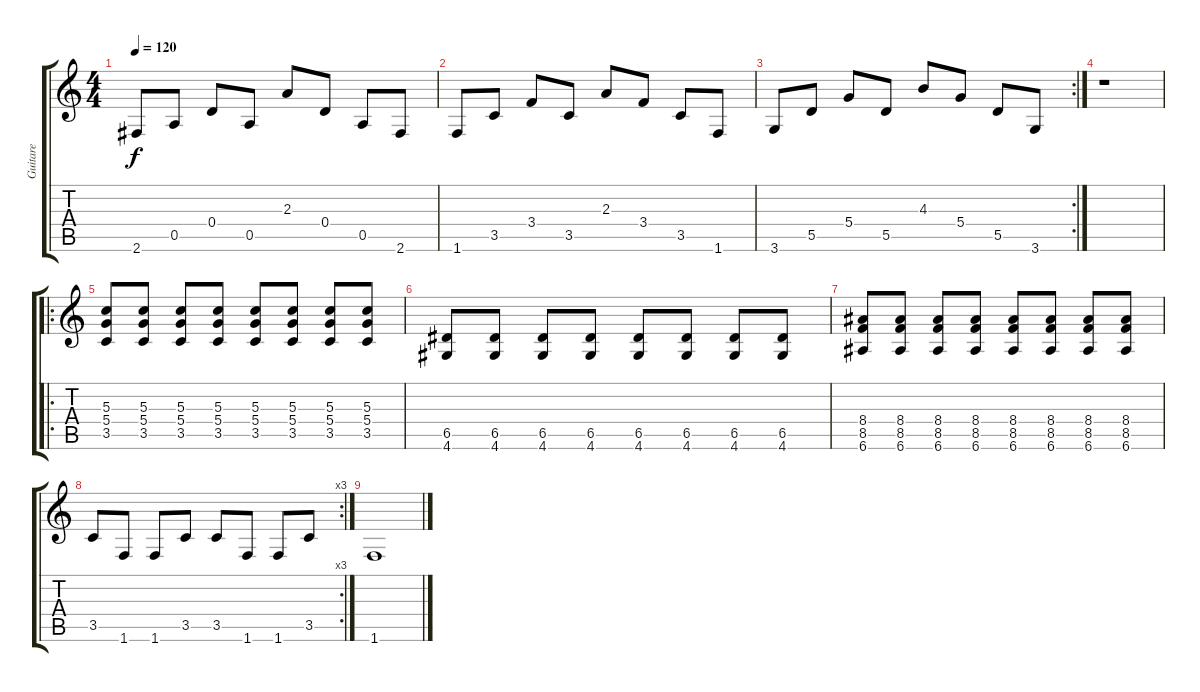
\track ("Guitare" "Guitare") {instrument acousticguitarsteel}
\staff {score tabs}
\tuning (E4 B3 G3 D3 A2 E2) {hide}
\ts (4 4)
\tempo 120
\clef g2
\ks c
2.6.8{dy f} 0.5.8 0.4.8 0.5.8 2.3.8 0.4.8 0.5.8 2.6.8 |
1.6.8 3.5.8 3.4.8 3.5.8 2.3.8 3.4.8 3.5.8 1.6.8 |
\rc 2
3.6.8 5.5.8 5.4.8 5.5.8 4.3.8 5.4.8 5.5.8 3.6.8 |
r.1 |
\ro
(5.3 5.4 3.5).8 (5.3 5.4 3.5).8 (5.3 5.4 3.5).8 (5.3 5.4 3.5).8 (5.3 5.4 3.5).8 (5.3 5.4 3.5).8 (5.3 5.4 3.5).8 (5.3 5.4 3.5).8 |
(6.5 4.6).8 (6.5 4.6).8 (6.5 4.6).8 (6.5 4.6).8 (6.5 4.6).8 (6.5 4.6).8 (6.5 4.6).8 (6.5 4.6).8 |
(8.4 8.5 6.6).8 (8.4 8.5 6.6).8 (8.4 8.5 6.6).8 (8.4 8.5 6.6).8 (8.4 8.5 6.6).8 (8.4 8.5 6.6).8 (8.4 8.5 6.6).8 (8.4 8.5 6.6).8 |
\rc 3
3.5.8 1.6.8 1.6.8 3.5.8 3.5.8 1.6.8 1.6.8 3.5.8 |
1.6.1
